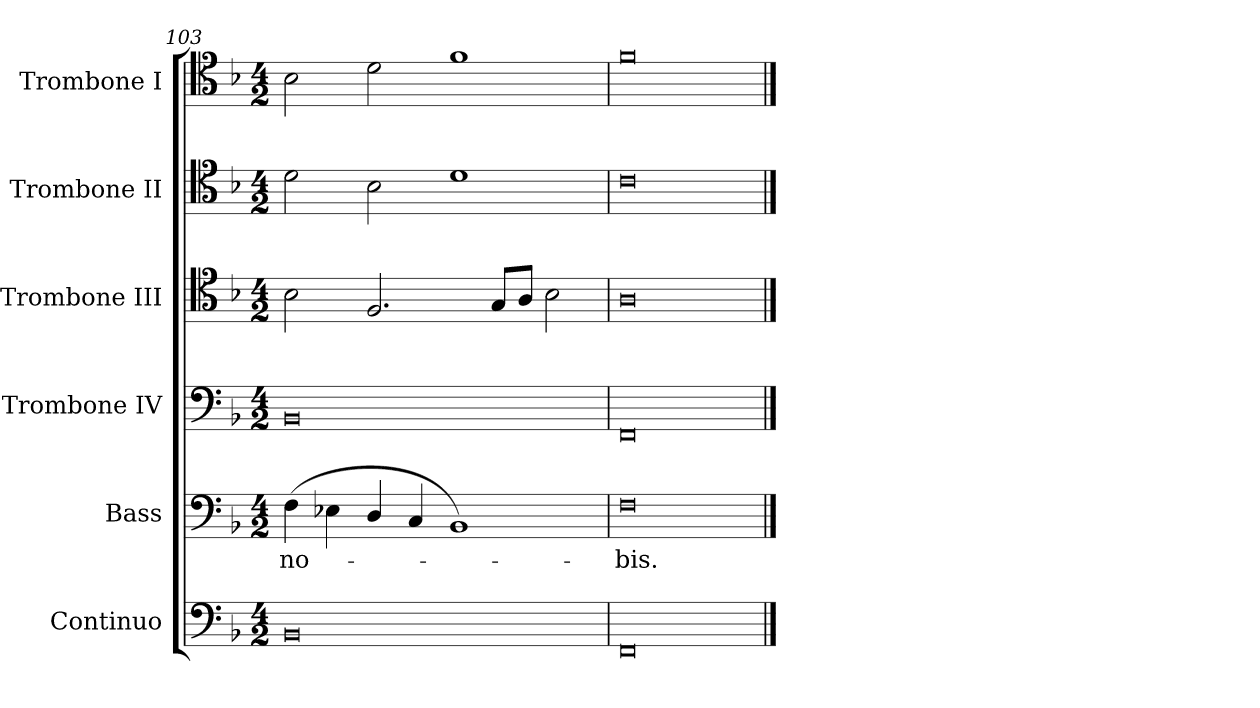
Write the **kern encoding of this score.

**kern	**kern	**text	**kern	**kern	**kern	**kern
*part6	*part5	*part5	*part4	*part3	*part2	*part1
*staff6	*staff5	*staff5	*staff4	*staff3	*staff2	*staff1
*I"Continuo	*I"Bass	*	*I"Trombone IV	*I"Trombone III	*I"Trombone II	*I"Trombone I
*I'Continuo	*I'Bass	*	*I'Trombone IV	*I'Trombone III	*I'Trombone II	*I'Trombone I
*clefF4	*clefF4	*	*clefF4	*clefC4	*clefC4	*clefC4
*k[b-]	*k[b-]	*	*k[b-]	*k[b-]	*k[b-]	*k[b-]
*F:	*F:	*	*F:	*F:	*F:	*F:
*M4/2	*M4/2	*	*M4/2	*M4/2	*M4/2	*M4/2
=103	=103	=103	=103	=103	=103	=103
!	!	!LO:LY:b	!	!	!	!
0BB-	(<4F	no-	0BB-	2B-	2d	2B-
.	4E-X	.	.	.	.	.
.	4D/	.	.	2.F	2B-	2d
.	4C	.	.	.	.	.
.	1BB-)	.	.	.	1d	1f
.	.	.	.	8GL	.	.
.	.	.	.	8AJ	.	.
.	.	.	.	2B-	.	.
=104	=104	=104	=104	=104	=104	=104
!	!	!LO:LY:b	!	!	!	!
0FF	0F	bis.	0FF	0A	0c	0f
==	==	==	==	==	==	==
*-	*-	*-	*-	*-	*-	*-
